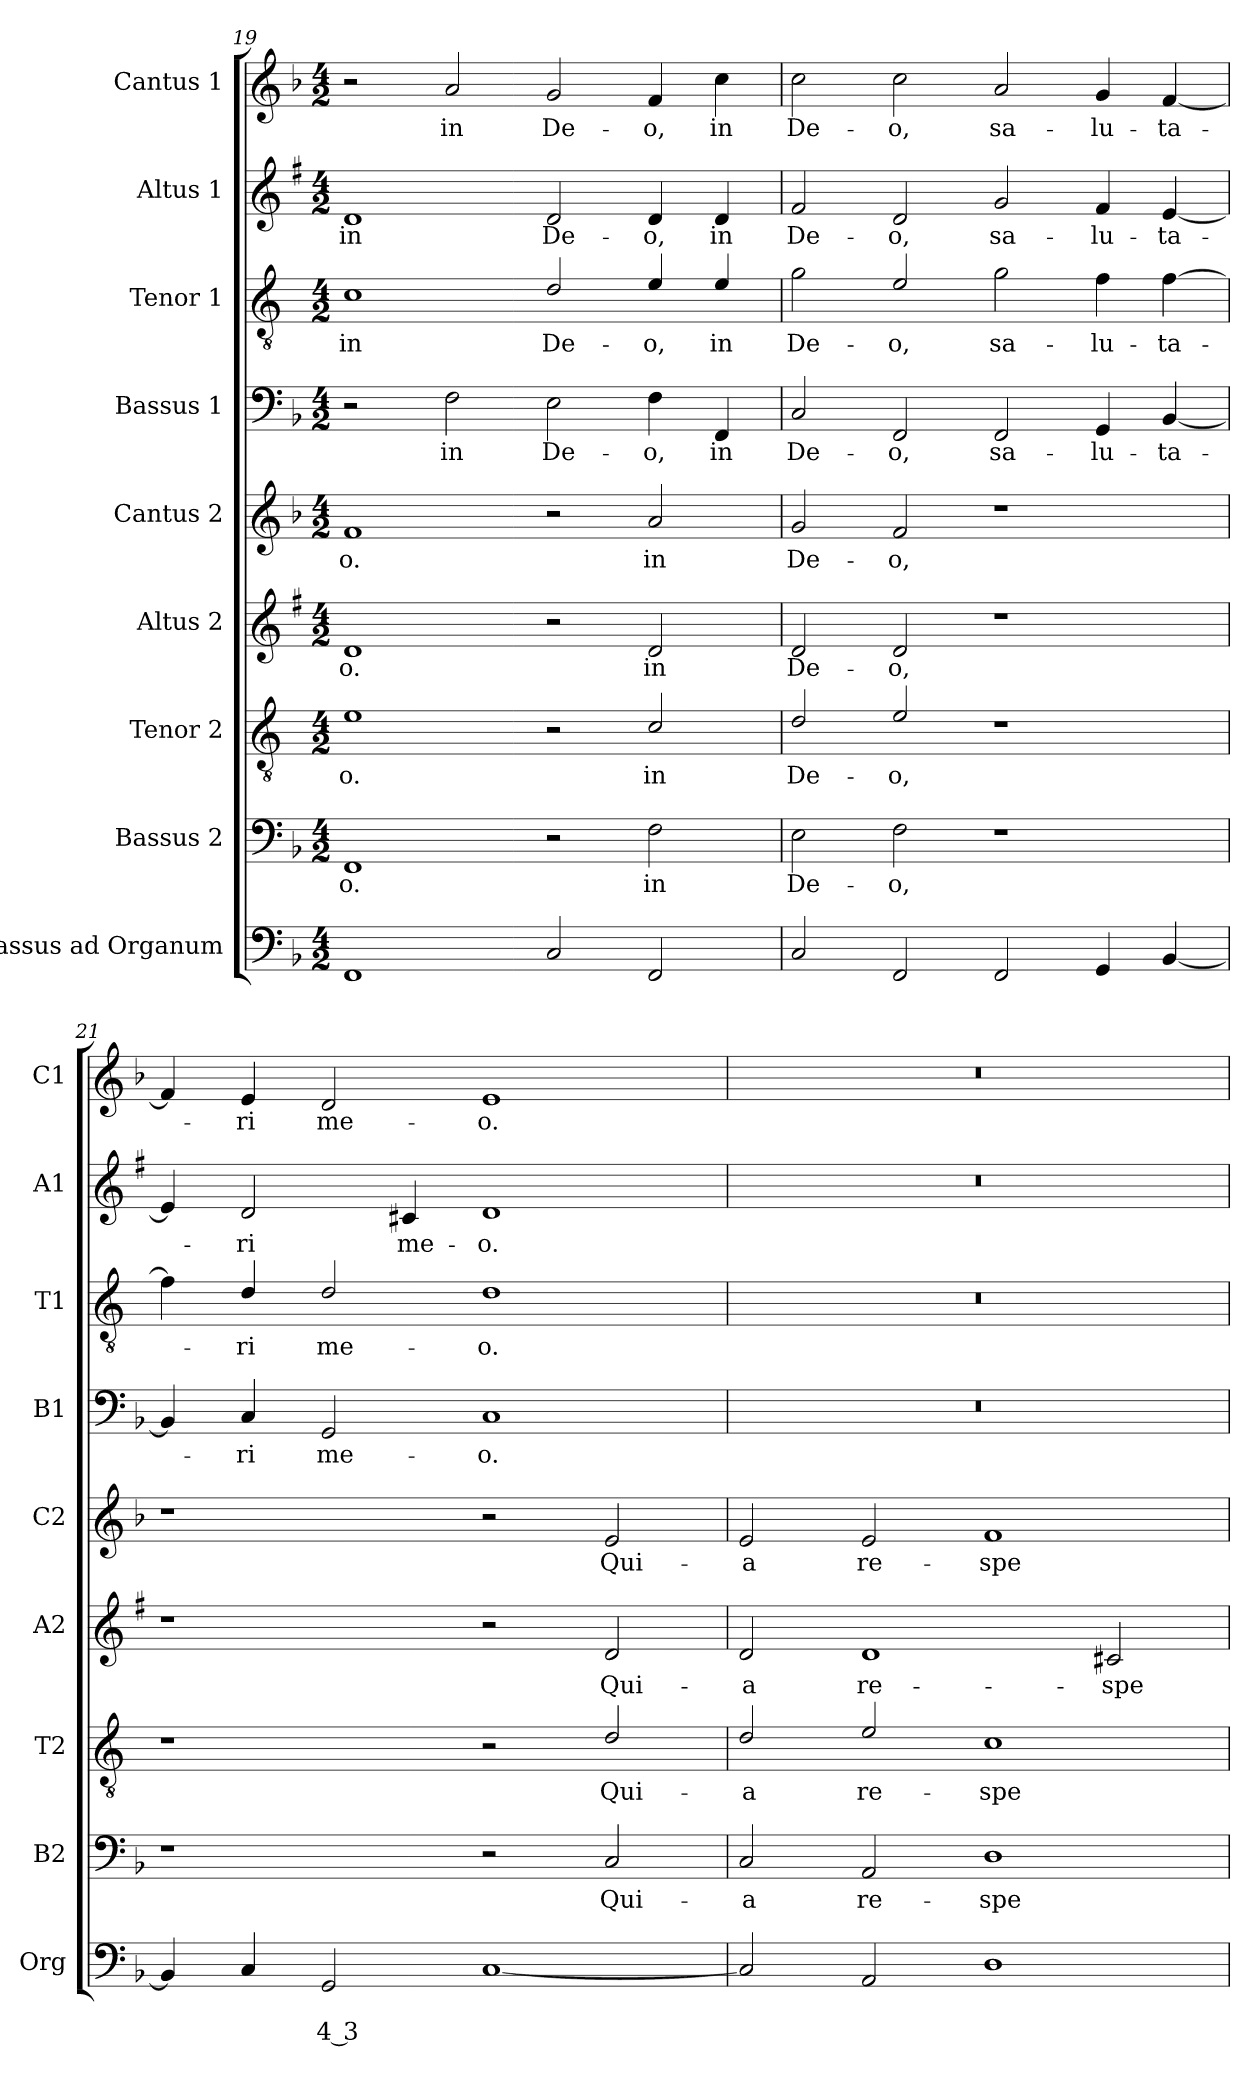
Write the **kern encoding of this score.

**kern	**text	**text	**kern	**text	**kern	**text	**kern	**text	**kern	**text	**kern	**text	**kern	**text	**kern	**text	**kern	**text
*part9	*part9	*part9	*part8	*part8	*part7	*part7	*part6	*part6	*part5	*part5	*part4	*part4	*part3	*part3	*part2	*part2	*part1	*part1
*staff9	*staff9	*staff9	*staff8	*staff8	*staff7	*staff7	*staff6	*staff6	*staff5	*staff5	*staff4	*staff4	*staff3	*staff3	*staff2	*staff2	*staff1	*staff1
*I"Bassus ad Organum	*	*	*I"Bassus 2	*	*I"Tenor 2	*	*I"Altus 2	*	*I"Cantus 2	*	*I"Bassus 1	*	*I"Tenor 1	*	*I"Altus 1	*	*I"Cantus 1	*
*I'Org	*	*	*I'B2	*	*I'T2	*	*I'A2	*	*I'C2	*	*I'B1	*	*I'T1	*	*I'A1	*	*I'C1	*
*clefF4	*	*	*clefF4	*	*clefGv2	*	*clefG2	*	*clefG2	*	*clefF4	*	*clefGv2	*	*clefG2	*	*clefG2	*
*	*	*	*	*	*ITrd4c7	*	*ITrd1c2	*	*	*	*	*	*ITrd4c7	*	*ITrd1c2	*	*	*
*k[b-]	*	*	*k[b-]	*	*k[b-]	*	*k[b-]	*	*k[b-]	*	*k[b-]	*	*k[b-]	*	*k[b-]	*	*k[b-]	*
*F:	*	*	*F:	*	*F:	*	*F:	*	*F:	*	*F:	*	*F:	*	*F:	*	*F:	*
*M4/2	*	*	*M4/2	*	*M4/2	*	*M4/2	*	*M4/2	*	*M4/2	*	*M4/2	*	*M4/2	*	*M4/2	*
=19	=19	=19	=19	=19	=19	=19	=19	=19	=19	=19	=19	=19	=19	=19	=19	=19	=19	=19
!	!	!	!	!LO:LY:b	!	!LO:LY:b	!	!LO:LY:b	!	!LO:LY:b	!	!	!	!LO:LY:b	!	!LO:LY:b	!	!
1FF	.	.	1FF	-o.	1A	-o.	1c	-o.	1f	-o.	2r	.	1F	in	1c	in	2r	.
!	!	!	!	!	!	!	!	!	!	!	!	!LO:LY:b	!	!	!	!	!	!LO:LY:b
.	.	.	.	.	.	.	.	.	.	.	2F\	in	.	.	.	.	2a/	in
!	!	!	!	!	!	!	!	!	!	!	!	!LO:LY:b	!	!LO:LY:b	!	!LO:LY:b	!	!LO:LY:b
2C/	.	.	2r	.	2r	.	2r	.	2r	.	2E\	De-	2G/	De-	2c/	De-	2g/	De-
!	!	!	!	!LO:LY:b	!	!LO:LY:b	!	!LO:LY:b	!	!LO:LY:b	!	!LO:LY:b	!	!LO:LY:b	!	!LO:LY:b	!	!LO:LY:b
2FF/	.	.	2F\	in	2F/	in	2c/	in	2a/	in	4F\	-o,	4A/	-o,	4c/	-o,	4f/	-o,
!	!	!	!	!	!	!	!	!	!	!	!	!LO:LY:b	!	!LO:LY:b	!	!LO:LY:b	!	!LO:LY:b
.	.	.	.	.	.	.	.	.	.	.	4FF/	in	4A/	in	4c/	in	4cc\	in
=20	=20	=20	=20	=20	=20	=20	=20	=20	=20	=20	=20	=20	=20	=20	=20	=20	=20	=20
!	!	!	!	!LO:LY:b	!	!LO:LY:b	!	!LO:LY:b	!	!LO:LY:b	!	!LO:LY:b	!	!LO:LY:b	!	!LO:LY:b	!	!LO:LY:b
2C/	.	.	2E\	De-	2G/	De-	2c/	De-	2g/	De-	2C/	De-	2c\	De-	2e/	De-	2cc\	De-
!	!	!	!	!LO:LY:b	!	!LO:LY:b	!	!LO:LY:b	!	!LO:LY:b	!	!LO:LY:b	!	!LO:LY:b	!	!LO:LY:b	!	!LO:LY:b
2FF/	.	.	2F\	-o,	2A/	-o,	2c/	-o,	2f/	-o,	2FF/	-o,	2A/	-o,	2c/	-o,	2cc\	-o,
!	!	!	!	!	!	!	!	!	!	!	!	!LO:LY:b	!	!LO:LY:b	!	!LO:LY:b	!	!LO:LY:b
2FF/	.	.	1r	.	1r	.	1r	.	1r	.	2FF/	sa-	2c\	sa-	2f/	sa-	2a/	sa-
!	!	!	!	!	!	!	!	!	!	!	!	!LO:LY:b	!	!LO:LY:b	!	!LO:LY:b	!	!LO:LY:b
4GG/	.	.	.	.	.	.	.	.	.	.	4GG/	-lu-	4B-\	-lu-	4e/	-lu-	4g/	-lu-
!	!	!	!	!	!	!	!	!	!	!	!	!LO:LY:b	!	!LO:LY:b	!	!LO:LY:b	!	!LO:LY:b
[4BB-/	.	.	.	.	.	.	.	.	.	.	[4BB-/	-ta-	[4B-\	-ta-	[4d/	-ta-	[4f/	-ta-
!!LO:PB:g=z
=21	=21	=21	=21	=21	=21	=21	=21	=21	=21	=21	=21	=21	=21	=21	=21	=21	=21	=21
4BB-/]	.	.	1r	.	1r	.	1r	.	1r	.	4BB-/]	.	4B-\]	.	4d/]	.	4f/]	.
!	!	!	!	!	!	!	!	!	!	!	!	!LO:LY:b	!	!LO:LY:b	!	!LO:LY:b	!	!LO:LY:b
4C/	.	.	.	.	.	.	.	.	.	.	4C/	-ri	4G/	-ri	2c/	-ri	4e/	-ri
!	!	!LO:LY:b	!	!	!	!	!	!	!	!	!	!LO:LY:b	!	!LO:LY:b	!	!	!	!LO:LY:b
2GG/	.	4 3	.	.	.	.	.	.	.	.	2GG/	me-	2G/	me-	.	.	2d/	me-
!	!	!	!	!	!	!	!	!	!	!	!	!	!	!	!	!LO:LY:b	!	!
.	.	.	.	.	.	.	.	.	.	.	.	.	.	.	4Bn/	me-	.	.
!	!	!	!	!	!	!	!	!	!	!	!	!LO:LY:b	!	!LO:LY:b	!	!LO:LY:b	!	!LO:LY:b
[1C	.	.	2r	.	2r	.	2r	.	2r	.	1C	-o.	1G	-o.	1c	-o.	1e	-o.
!	!	!	!	!LO:LY:b	!	!LO:LY:b	!	!LO:LY:b	!	!LO:LY:b	!	!	!	!	!	!	!	!
.	.	.	2C/	Qui-	2G/	Qui-	2c/	Qui-	2e/	Qui-	.	.	.	.	.	.	.	.
=22	=22	=22	=22	=22	=22	=22	=22	=22	=22	=22	=22	=22	=22	=22	=22	=22	=22	=22
!	!	!	!	!LO:LY:b	!	!LO:LY:b	!	!LO:LY:b	!	!LO:LY:b	!	!	!	!	!	!	!	!
2C/]	.	.	2C/	-a	2G/	-a	2c/	-a	2e/	-a	0r	.	0r	.	0r	.	0r	.
!	!	!	!	!LO:LY:b	!	!LO:LY:b	!	!LO:LY:b	!	!LO:LY:b	!	!	!	!	!	!	!	!
2AA/	.	.	2AA/	re-	2A/	re-	1c	re-	2e/	re-	.	.	.	.	.	.	.	.
!	!	!	!	!LO:LY:b	!	!LO:LY:b	!	!	!	!LO:LY:b	!	!	!	!	!	!	!	!
1D	.	.	1D	-spe-	1F	-spe-	.	.	1f	-spe-	.	.	.	.	.	.	.	.
!	!	!	!	!	!	!	!	!LO:LY:b	!	!	!	!	!	!	!	!	!	!
.	.	.	.	.	.	.	2Bn/	-spe-	.	.	.	.	.	.	.	.	.	.
=	=	=	=	=	=	=	=	=	=	=	=	=	=	=	=	=	=	=
*-	*-	*-	*-	*-	*-	*-	*-	*-	*-	*-	*-	*-	*-	*-	*-	*-	*-	*-
